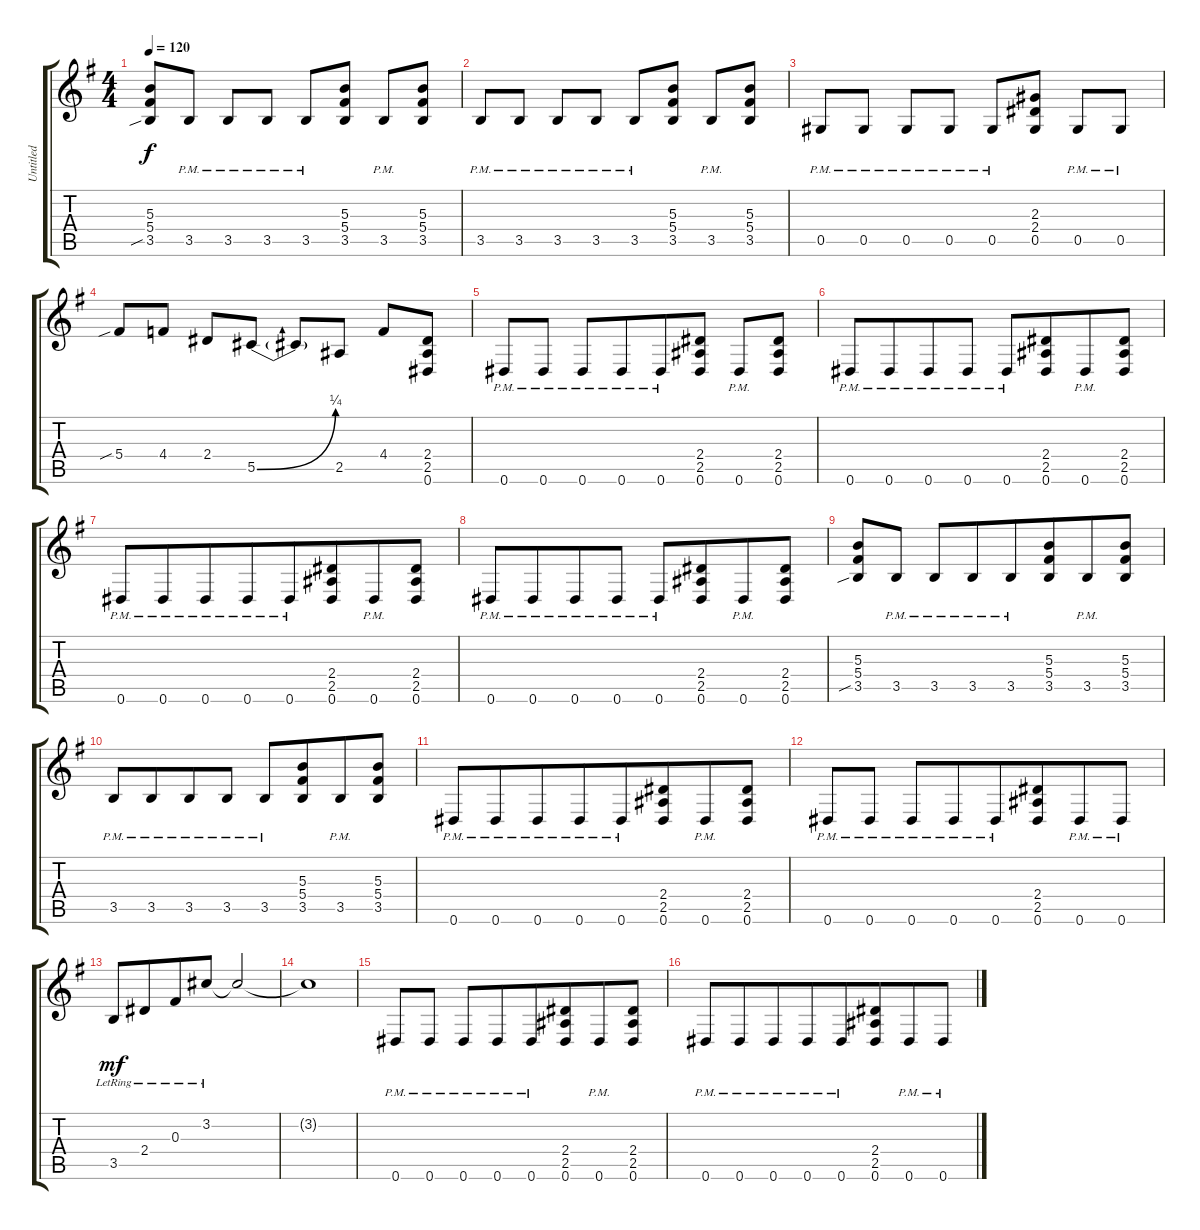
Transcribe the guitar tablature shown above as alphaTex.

\track ("Untitled" "Untitled") {instrument distortionguitar}
\staff {score tabs}
\tuning (Eb4 Bb3 Gb3 Db3 Ab2 Eb2) {hide}
\ts (4 4)
\tempo 120
\clef g2
\ks g
(5.3 5.4 3.5{sib}).8{dy f} 3.5{pm}.8 3.5{pm}.8{beam merge} 3.5{pm}.8 3.5{pm}.8 (5.3 5.4 3.5).8 3.5{pm}.8 (5.3 5.4 3.5).8 |
3.5{pm}.8 3.5{pm}.8 3.5{pm}.8 3.5{pm}.8 3.5{pm}.8 (5.3 5.4 3.5).8 3.5{pm}.8 (5.3 5.4 3.5).8 |
0.5{pm}.8 0.5{pm}.8 0.5{pm}.8 0.5{pm}.8 0.5{pm}.8 (2.3 2.4 0.5).8 0.5{pm}.8 0.5{pm}.8 |
5.4{sib}.8 4.4.8 2.4.8 5.5{be (bend 0 0 60 1)}.8 5.5{t}.8 2.5.8 4.4.8 (2.4 2.5 0.6).8 |
0.6{pm}.8 0.6{pm}.8 0.6{pm}.8{beam merge} 0.6{pm}.8{beam merge} 0.6{pm}.8{beam merge} (2.4 2.5 0.6).8 0.6{pm}.8{beam merge} (2.4 2.5 0.6).8 |
0.6{pm}.8{beam merge} 0.6{pm}.8{beam merge} 0.6{pm}.8 0.6{pm}.8 0.6{pm}.8{beam merge} (2.4 2.5 0.6).8{beam merge} 0.6{pm}.8{beam merge} (2.4 2.5 0.6).8 |
0.6{pm}.8{beam merge} 0.6{pm}.8{beam merge} 0.6{pm}.8{beam merge} 0.6{pm}.8{beam merge} 0.6{pm}.8{beam merge} (2.4 2.5 0.6).8{beam merge} 0.6{pm}.8 (2.4 2.5 0.6).8 |
0.6{pm}.8{beam merge} 0.6{pm}.8{beam merge} 0.6{pm}.8{beam merge} 0.6{pm}.8 0.6{pm}.8{beam merge} (2.4 2.5 0.6).8{beam merge} 0.6{pm}.8{beam merge} (2.4 2.5 0.6).8 |
(5.3 5.4 3.5{sib}).8{beam merge} 3.5{pm}.8 3.5{pm}.8{beam merge} 3.5{pm}.8{beam merge} 3.5{pm}.8 (5.3 5.4 3.5).8{beam merge} 3.5{pm}.8{beam merge} (5.3 5.4 3.5).8 |
3.5{pm}.8{beam merge} 3.5{pm}.8{beam merge} 3.5{pm}.8{beam merge} 3.5{pm}.8 3.5{pm}.8{beam merge} (5.3 5.4 3.5).8{beam merge} 3.5{pm}.8{beam merge} (5.3 5.4 3.5).8 |
0.6{pm}.8{beam merge} 0.6{pm}.8{beam merge} 0.6{pm}.8{beam merge} 0.6{pm}.8{beam merge} 0.6{pm}.8{beam merge} (2.4 2.5 0.6).8{beam merge} 0.6{pm}.8{beam merge} (2.4 2.5 0.6).8 |
0.6{pm}.8 0.6{pm}.8 0.6{pm}.8 0.6{pm}.8{beam merge} 0.6{pm}.8{beam merge} (2.4 2.5 0.6).8{beam merge} 0.6{pm}.8{beam merge} 0.6{pm}.8 |
3.5{lr}.8{dy mf} 2.4{lr}.8{beam merge} 0.3{lr}.8{beam merge} 3.2{lr}.8{beam merge} 3.2{t}.2 |
3.2{t}.1 |
0.6{pm}.8{beam merge} 0.6{pm}.8 0.6{pm}.8{beam merge} 0.6{pm}.8{beam merge} 0.6{pm}.8 (2.4 2.5 0.6).8{beam merge} 0.6{pm}.8{beam merge} (2.4 2.5 0.6).8 |
0.6{pm}.8{beam merge} 0.6{pm}.8{beam merge} 0.6{pm}.8 0.6{pm}.8{beam merge} 0.6{pm}.8{beam merge} (2.4 2.5 0.6).8{beam merge} 0.6{pm}.8 0.6{pm}.8
